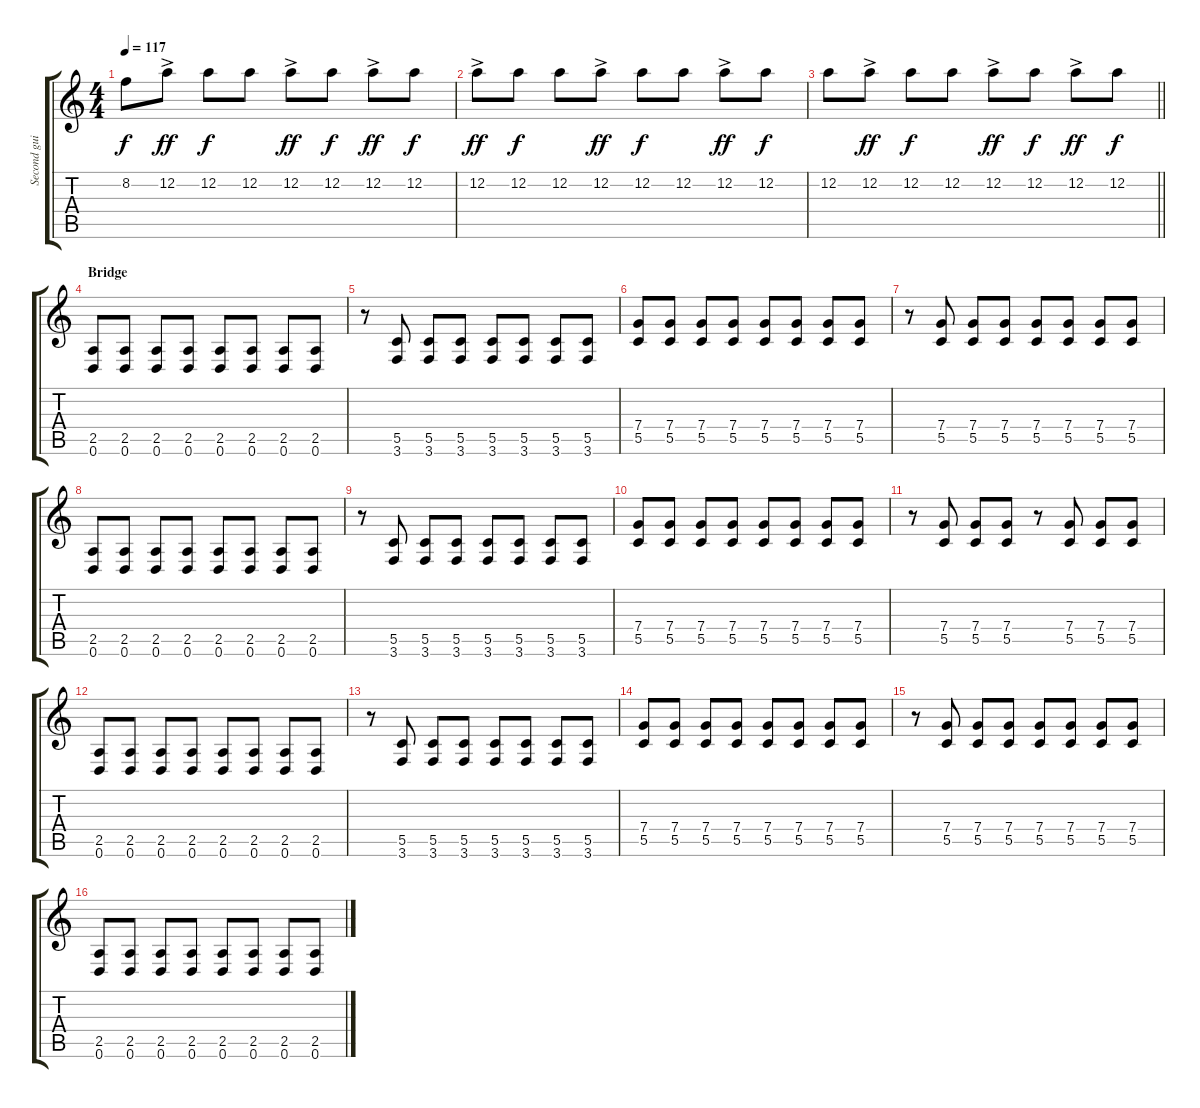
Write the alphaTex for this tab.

\track ("Second guitar" "Second gui") {instrument distortionguitar}
\staff {score tabs}
\tuning (D4 A3 F3 C3 G2 D2) {hide}
\ts (4 4)
\tempo 117
\clef g2
\ks c
8.2.8{dy f} 12.2{ac}.8{dy ff} 12.2.8{dy f} 12.2.8 12.2{ac}.8{dy ff} 12.2.8{dy f} 12.2{ac}.8{dy ff} 12.2.8{dy f} |
12.2{ac}.8{dy ff} 12.2.8{dy f} 12.2.8 12.2{ac}.8{dy ff} 12.2.8{dy f} 12.2.8 12.2{ac}.8{dy ff} 12.2.8{dy f} |
\barLineRight lightlight
12.2.8 12.2{ac}.8{dy ff} 12.2.8{dy f} 12.2.8 12.2{ac}.8{dy ff} 12.2.8{dy f} 12.2{ac}.8{dy ff} 12.2.8{dy f} |
\section ("" "Bridge")
(2.5 0.6).8{volume 13 instrument distortionguitar} (2.5 0.6).8 (2.5 0.6).8 (2.5 0.6).8 (2.5 0.6).8 (2.5 0.6).8 (2.5 0.6).8 (2.5 0.6).8 |
r.8 (5.5 3.6).8 (5.5 3.6).8 (5.5 3.6).8 (5.5 3.6).8 (5.5 3.6).8 (5.5 3.6).8 (5.5 3.6).8 |
(7.4 5.5).8 (7.4 5.5).8 (7.4 5.5).8 (7.4 5.5).8 (7.4 5.5).8 (7.4 5.5).8 (7.4 5.5).8 (7.4 5.5).8 |
r.8 (7.4 5.5).8 (7.4 5.5).8 (7.4 5.5).8 (7.4 5.5).8 (7.4 5.5).8 (7.4 5.5).8 (7.4 5.5).8 |
(2.5 0.6).8 (2.5 0.6).8 (2.5 0.6).8 (2.5 0.6).8 (2.5 0.6).8 (2.5 0.6).8 (2.5 0.6).8 (2.5 0.6).8 |
r.8 (5.5 3.6).8 (5.5 3.6).8 (5.5 3.6).8 (5.5 3.6).8 (5.5 3.6).8 (5.5 3.6).8 (5.5 3.6).8 |
(7.4 5.5).8 (7.4 5.5).8 (7.4 5.5).8 (7.4 5.5).8 (7.4 5.5).8 (7.4 5.5).8 (7.4 5.5).8 (7.4 5.5).8 |
r.8 (7.4 5.5).8 (7.4 5.5).8 (7.4 5.5).8 r.8 (7.4 5.5).8 (7.4 5.5).8 (7.4 5.5).8 |
(2.5 0.6).8 (2.5 0.6).8 (2.5 0.6).8 (2.5 0.6).8 (2.5 0.6).8 (2.5 0.6).8 (2.5 0.6).8 (2.5 0.6).8 |
r.8 (5.5 3.6).8 (5.5 3.6).8 (5.5 3.6).8 (5.5 3.6).8 (5.5 3.6).8 (5.5 3.6).8 (5.5 3.6).8 |
(7.4 5.5).8 (7.4 5.5).8 (7.4 5.5).8 (7.4 5.5).8 (7.4 5.5).8 (7.4 5.5).8 (7.4 5.5).8 (7.4 5.5).8 |
r.8 (7.4 5.5).8 (7.4 5.5).8 (7.4 5.5).8 (7.4 5.5).8 (7.4 5.5).8 (7.4 5.5).8 (7.4 5.5).8 |
(2.5 0.6).8 (2.5 0.6).8 (2.5 0.6).8 (2.5 0.6).8 (2.5 0.6).8 (2.5 0.6).8 (2.5 0.6).8 (2.5 0.6).8
